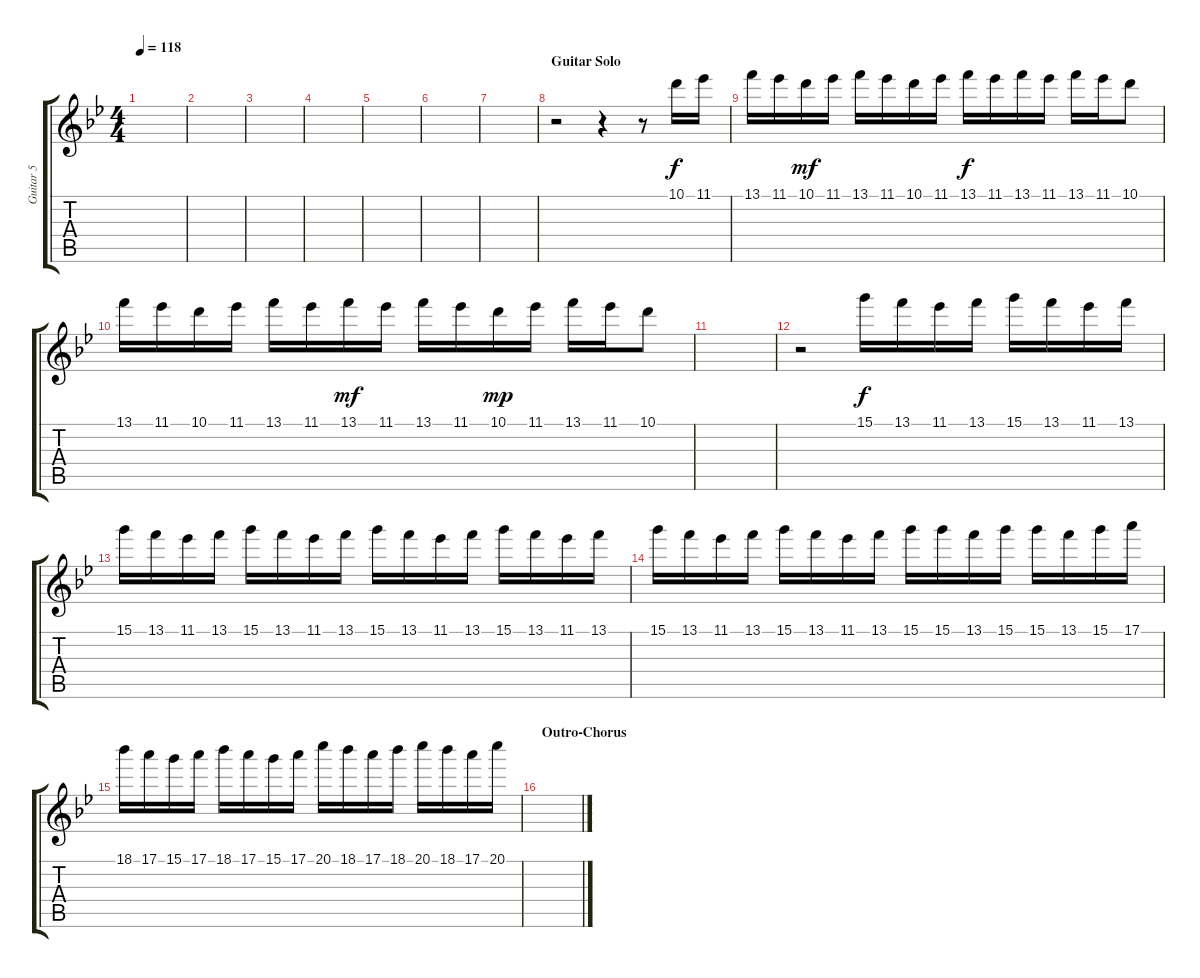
\track ("Guitar 5" "Guitar 5") {instrument electricguitarmuted}
\staff {score tabs}
\tuning (E4 B3 G3 D3 A2 E2) {hide}
\ts (4 4)
\tempo 118
\clef g2
\ks bb
|
|
|
|
|
|
|
\section ("" "Guitar Solo")
r.2 r.4 r.8 10.1.16 11.1.16 |
13.1.16 11.1.16 10.1.16{dy mf} 11.1.16 13.1.16 11.1.16 10.1.16 11.1.16 13.1.16{dy f} 11.1.16 13.1.16 11.1.16 13.1.16 11.1.16 10.1.8 |
13.1.16 11.1.16 10.1.16 11.1.16 13.1.16 11.1.16 13.1.16{dy mf} 11.1.16 13.1.16 11.1.16 10.1.16{dy mp} 11.1.16 13.1.16 11.1.16 10.1.8 |
|
r.2 15.1.16{dy f} 13.1.16 11.1.16 13.1.16 15.1.16 13.1.16 11.1.16 13.1.16 |
15.1.16 13.1.16 11.1.16 13.1.16 15.1.16 13.1.16 11.1.16 13.1.16 15.1.16 13.1.16 11.1.16 13.1.16 15.1.16 13.1.16 11.1.16 13.1.16 |
15.1.16 13.1.16 11.1.16 13.1.16 15.1.16 13.1.16 11.1.16 13.1.16 15.1.16 15.1.16 13.1.16 15.1.16 15.1.16 13.1.16 15.1.16 17.1.16 |
18.1.16 17.1.16 15.1.16 17.1.16 18.1.16 17.1.16 15.1.16 17.1.16 20.1.16 18.1.16 17.1.16 18.1.16 20.1.16 18.1.16 17.1.16 20.1.16 |
\section ("" "Outro-Chorus")
